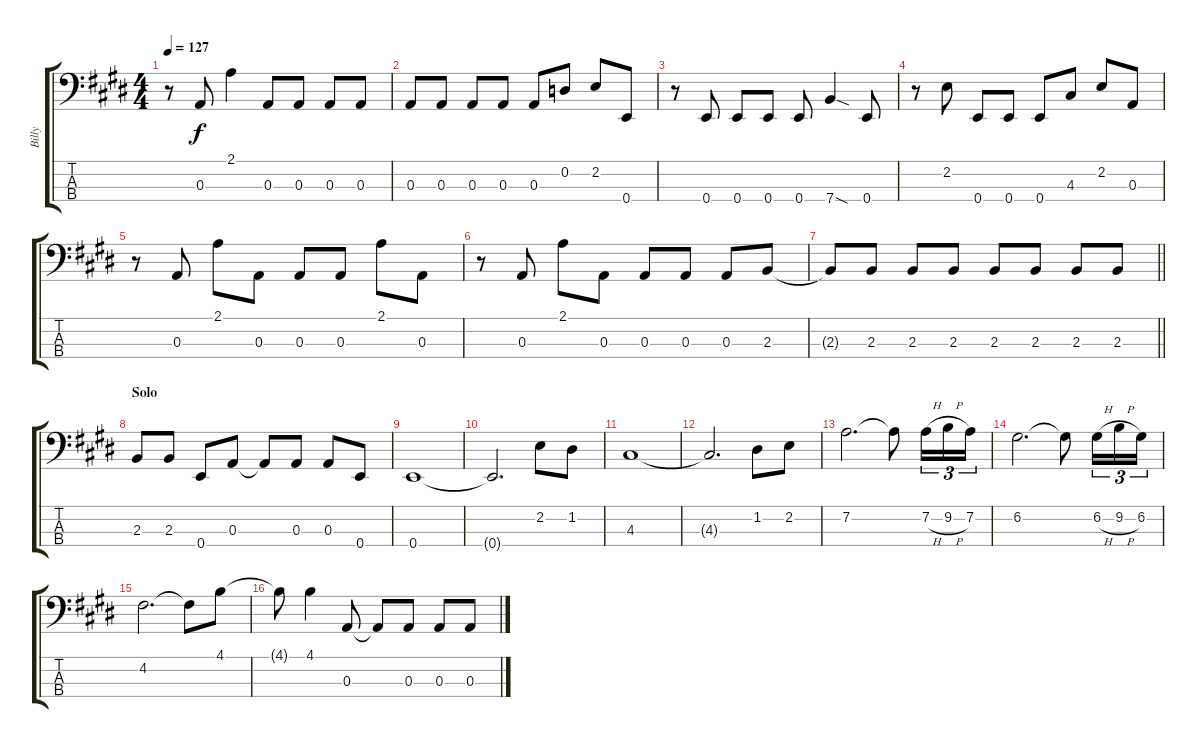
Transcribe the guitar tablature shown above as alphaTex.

\track ("Billy" "Billy") {instrument electricbassfinger}
\staff {score tabs}
\tuning (G2 D2 A1 E1) {hide}
\ts (4 4)
\tempo 127
\clef f4
\ks e
r.8{dy f} 0.3.8 2.1.4 0.3.8 0.3.8 0.3.8 0.3.8 |
0.3.8 0.3.8 0.3.8 0.3.8 0.3.8 0.2.8 2.2.8 0.4.8 |
r.8 0.4.8 0.4.8 0.4.8 0.4.8 7.4{sod}.4 0.4.8 |
r.8 2.2.8 0.4.8 0.4.8 0.4.8 4.3.8 2.2.8 0.3.8 |
r.8 0.3.8 2.1.8 0.3.8 0.3.8 0.3.8 2.1.8 0.3.8 |
r.8 0.3.8 2.1.8 0.3.8 0.3.8 0.3.8 0.3.8 2.3.8 |
\barLineRight lightlight
2.3{t}.8 2.3.8 2.3.8 2.3.8 2.3.8 2.3.8 2.3.8 2.3.8 |
\section ("" "Solo")
2.3.8 2.3.8 0.4.8 0.3.8 0.3{t}.8 0.3.8 0.3.8 0.4.8 |
0.4.1 |
0.4{t}.2{d} 2.2.8 1.2.8 |
4.3.1 |
4.3{t}.2{d} 1.2.8 2.2.8 |
7.2.2{d} 7.2{t}.8 7.2{h}.16{tu (3 2)} 9.2{h}.16{tu (3 2)} 7.2.16{tu (3 2)} |
6.2.2{d} 6.2{t}.8 6.2{h}.16{tu (3 2)} 9.2{h}.16{tu (3 2)} 6.2.16{tu (3 2)} |
4.2.2{d} 4.2{t}.8 4.1.8 |
4.1{t}.8 4.1.4 0.3.8 0.3{t}.8 0.3.8 0.3.8 0.3.8
